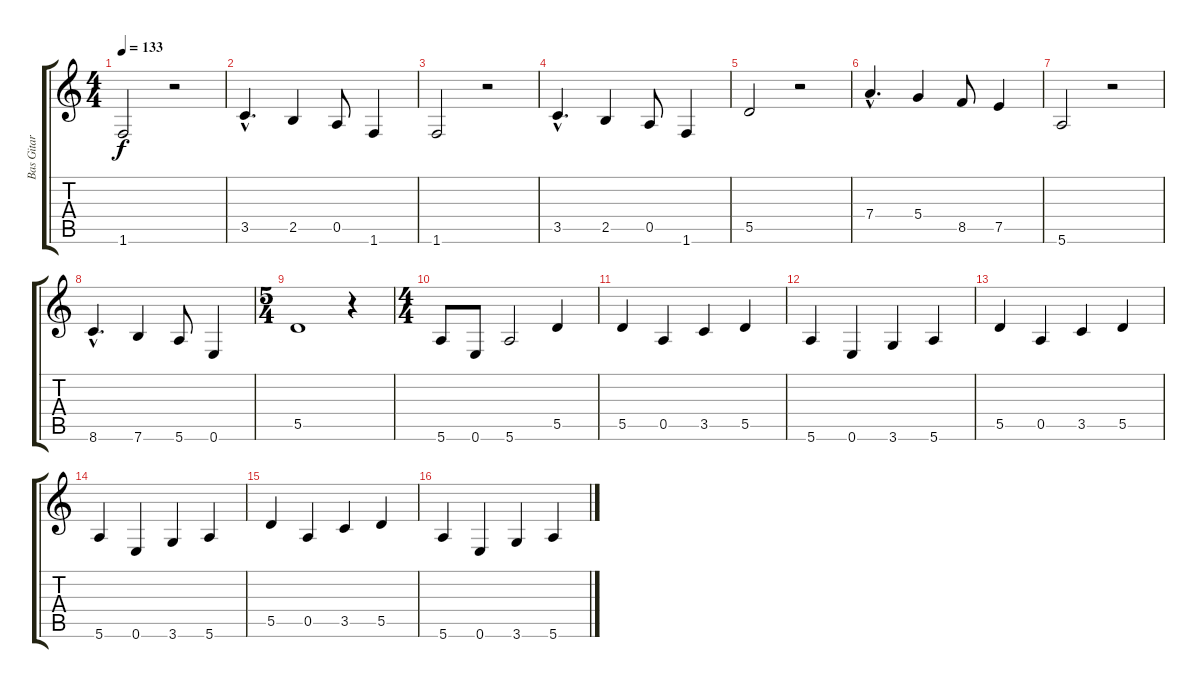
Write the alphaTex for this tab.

\track ("Bas Gitar" "Bas Gitar") {instrument electricbassfinger}
\staff {score tabs}
\tuning (E4 B3 G3 D3 A2 E2) {hide}
\ts (4 4)
\tempo 133
\clef g2
\ks c
1.6.2{dy f} r.2 |
3.5{hac}.4{d} 2.5.4 0.5.8 1.6.4 |
1.6.2 r.2 |
3.5{hac}.4{d} 2.5.4 0.5.8 1.6.4 |
5.5.2 r.2 |
7.4{hac}.4{d} 5.4.4 8.5.8 7.5.4 |
5.6.2 r.2 |
8.6{hac}.4{d} 7.6.4 5.6.8 0.6.4 |
\ts (5 4)
5.5.1 r.4 |
\ts (4 4)
5.6.8 0.6.8 5.6.2 5.5.4 |
5.5.4 0.5.4 3.5.4 5.5.4 |
5.6.4 0.6.4 3.6.4 5.6.4 |
5.5.4 0.5.4 3.5.4 5.5.4 |
5.6.4 0.6.4 3.6.4 5.6.4 |
5.5.4 0.5.4 3.5.4 5.5.4 |
5.6.4 0.6.4 3.6.4 5.6.4
